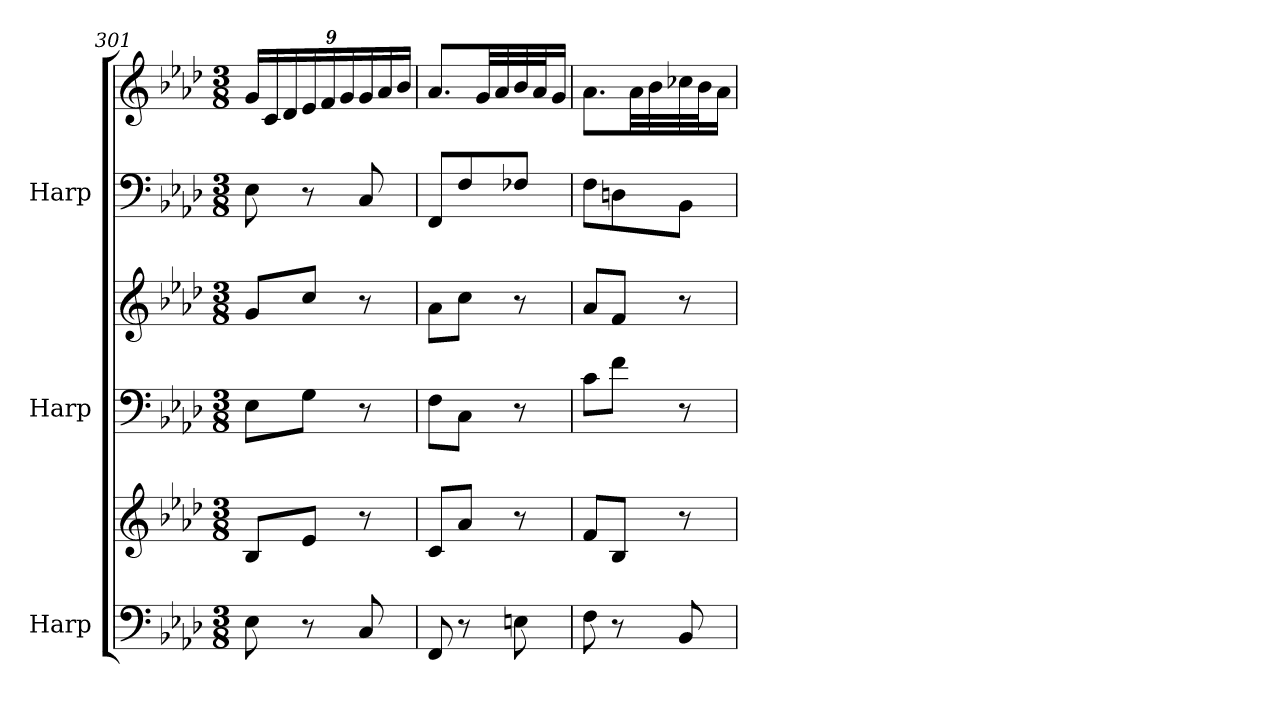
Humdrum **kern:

**kern	**kern	**kern	**kern	**kern	**kern
*part3	*part3	*part2	*part2	*part1	*part1
*staff6	*staff5	*staff4	*staff3	*staff2	*staff1
*I"Harp	*	*I"Harp	*	*I"Harp	*
*I'Hp	*	*I'Hp	*	*I'Hp	*
!!LO:PB:g=z
*clefF4	*clefG2	*clefF4	*clefG2	*clefF4	*clefG2
*k[b-e-a-d-]	*k[b-e-a-d-]	*k[b-e-a-d-]	*k[b-e-a-d-]	*k[b-e-a-d-]	*k[b-e-a-d-]
*M3/8	*M3/8	*M3/8	*M3/8	*M3/8	*M3/8
*	*	*	*	*	*Xbrackettup
=301	=301	=301	=301	=301	=301
8E-\	8B-/L	8E-\L	8g/L	8E-\	24g/LL
.	.	.	.	.	24c/
.	.	.	.	.	24d-/
8r	8e-/J	8G\J	8cc/J	8r	24e-/
.	.	.	.	.	24f/
.	.	.	.	.	24g/
8C/	8r	8r	8r	8C/	24g/
.	.	.	.	.	24a-/
.	.	.	.	.	24b-/JJ
=302	=302	=302	=302	=302	=302
8FF/	8c/L	8F\L	8a-\L	8FF/L	8.a-/L
8r	8a-/J	8C\J	8cc\J	8F/	.
.	.	.	.	.	32g/LL
.	.	.	.	.	32a-/
8En\	8r	8r	8r	8F-X/J	32b-/
.	.	.	.	.	32a-/J
.	.	.	.	.	16g/JJ
=303	=303	=303	=303	=303	=303
8F\	8f/L	8c\L	8a-/L	8F\L	8.a-\L
8r	8B-/J	8f\J	8f/J	8Dn\	.
.	.	.	.	.	32a-\LL
.	.	.	.	.	32b-\
8BB-/	8r	8r	8r	8BB-\J	32cc-X\
.	.	.	.	.	32b-\J
.	.	.	.	.	16a-\JJ
=	=	=	=	=	=
*-	*-	*-	*-	*-	*-
